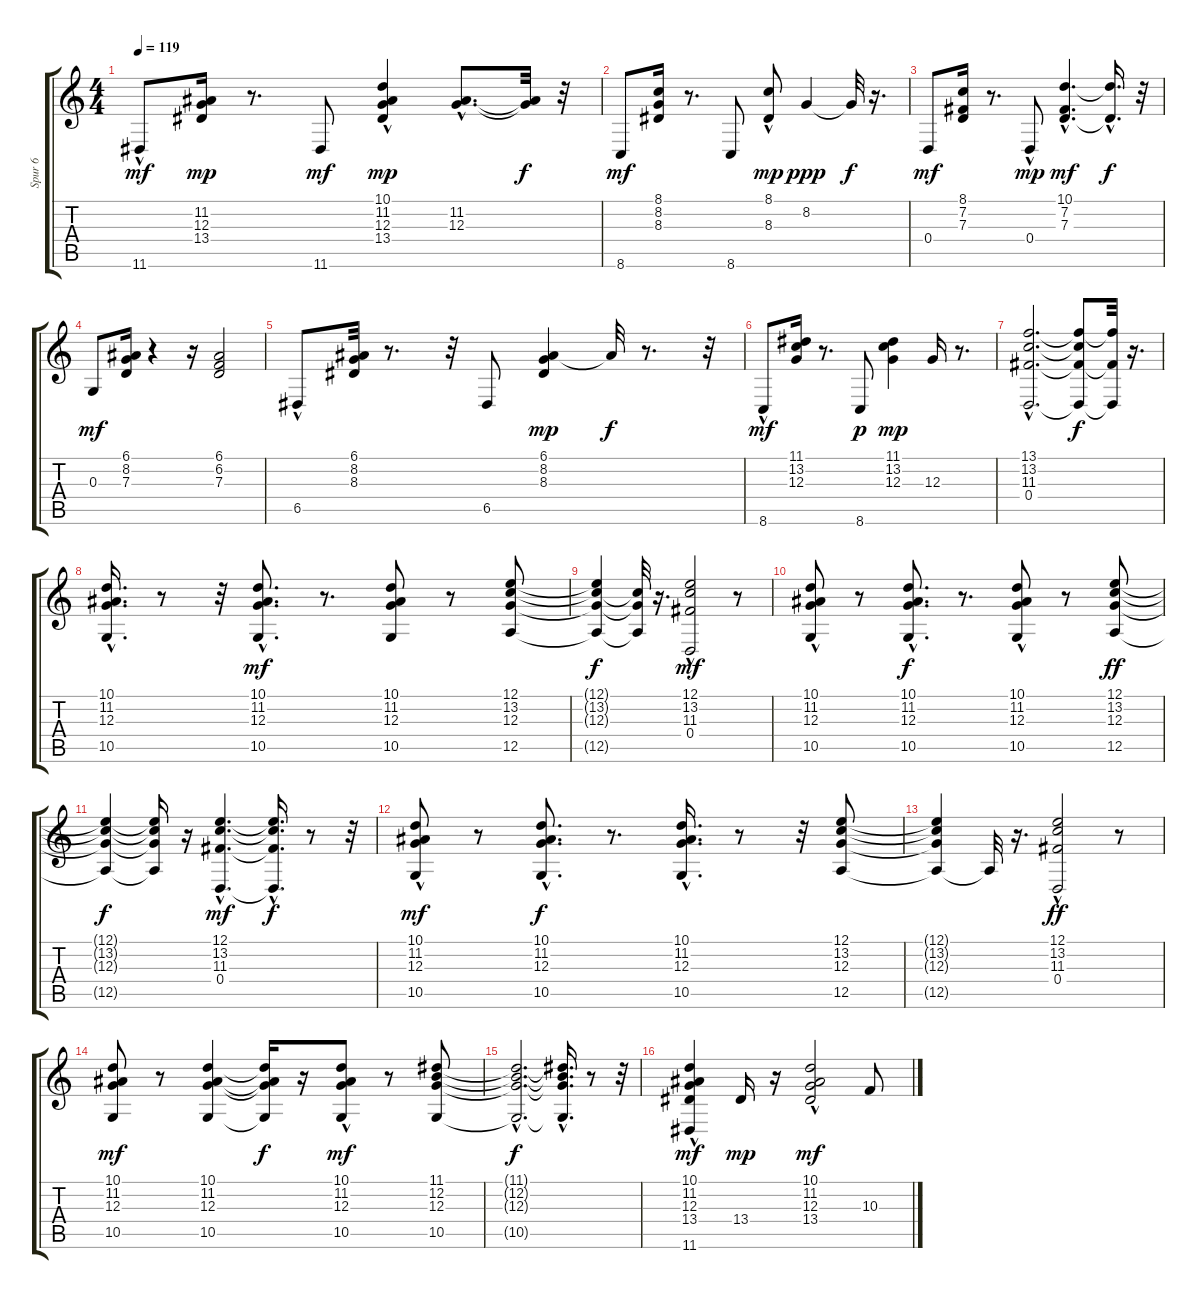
\track ("Spur 6" "Spur 6") {instrument electricpiano1}
\staff {score tabs}
\tuning (E4 B3 G3 D3 A2 E2) {hide}
\ts (4 4)
\tempo 119
\clef g2
\ks c
11.6{hac}.8{dy mf} (11.2 12.3 13.4).16{dy mp} r.8{d} 11.6.8{dy mf} (10.1{hac} 11.2{hac} 12.3{hac} 13.4).4{dy mp} (11.2{hac} 12.3{hac}).8{d} (11.2{t} 12.3{t}).32{dy f} r.32 |
8.6.8{dy mf} (8.1 8.2 8.3).16 r.8{d} 8.6.8 (8.1{hac} 8.3{hac}).8{dy mp} 8.2.4{dy ppp} 8.2{t}.32{dy f} r.16{d} |
0.4.8{dy mf} (8.1 7.2 7.3).16 r.8{d} 0.4{hac}.8{dy mp} (10.1{hac} 7.2{hac} 7.3{hac}).4{d dy mf} (10.1{t} 7.3{hac t}).16{d dy f} r.32 |
0.3.8{dy mf} (6.1 8.2 7.3).16 r.4 r.16 (6.1 6.2 7.3).2 |
6.5{hac}.8 (6.1 8.2 8.3).32 r.8{d} r.32 6.5.8 (6.1 8.2 8.3).4{dy mp} 6.1{t}.32{dy f} r.8{d} r.32 |
8.6{hac}.8{dy mf} (11.1 13.2 12.3).16 r.8{d} 8.6.8{dy p} (11.1 13.2 12.3).4{dy mp} 12.3.16 r.8{d} |
(13.1{hac} 13.2{hac} 11.3{hac} 0.4{hac}).2{d} (13.1{t} 13.2{t} 11.3{t} 0.4{t}).8{dy f} (13.1{t} 11.3{t} 0.4{t}).32 r.16{d} |
(10.1{hac} 11.2{hac} 12.3{hac} 10.5{hac}).16{d} r.8 r.32 (10.1 11.2 12.3 10.5{hac}).8{d dy mf} r.8{d} (10.1 11.2 12.3 10.5).8 r.8 (12.1 13.2 12.3 12.5).8 |
(12.1{t} 13.2{t} 12.3{t} 12.5{t}).4{dy f} (13.2{t} 12.3{t} 12.5{t}).32 r.16{d} (12.1{hac} 13.2 11.3 0.4).2{dy mf} r.8 |
(10.1{hac} 11.2 12.3{hac} 10.5).8 r.8 (10.1{hac} 11.2{hac} 12.3{hac} 10.5{hac}).8{d dy f} r.8{d} (10.1 11.2 12.3{hac} 10.5).8 r.8 (12.1 13.2 12.3 12.5).8{dy ff} |
(12.1{t} 13.2{t} 12.3{t} 12.5{t}).4{dy f} (12.1{t} 13.2{t} 12.3{t} 12.5{t}).16 r.16 (12.1{hac} 13.2{hac} 11.3{hac} 0.4{hac}).4{d dy mf} (12.1{t} 13.2{t} 11.3{t} 0.4{hac t}).16{d dy f} r.8 r.32 |
(10.1{hac} 11.2{hac} 12.3{hac} 10.5).8{dy mf} r.8 (10.1{hac} 11.2{hac} 12.3{hac} 10.5{hac}).8{d dy f} r.8{d} (10.1{hac} 11.2{hac} 12.3{hac} 10.5{hac}).16{d} r.8 r.32 (12.1 13.2 12.3 12.5).8 |
(12.1{t} 13.2{t} 12.3{t} 12.5{t}).4 12.5{t}.32 r.16{d} (12.1{hac} 13.2{hac} 11.3 0.4).2{dy ff} r.8 |
(10.1 11.2 12.3 10.5).8{dy mf} r.8 (10.1 11.2 12.3 10.5).4 (10.1{t} 11.2{t} 12.3{t} 10.5{t}).16{dy f} r.16 (10.1{hac} 11.2 12.3 10.5).8{dy mf} r.8 (11.1 12.2 12.3 10.5).8 |
(11.1{hac t} 12.2{hac t} 12.3{hac t} 10.5{hac t}).2{d dy f} (11.1{t} 12.2{t} 12.3{t} 10.5{hac t}).16{d} r.8 r.32 |
(10.1 11.2 12.3 13.4{hac} 11.6{hac}).4{dy mf} 13.4.16{dy mp} r.16 (10.1 11.2{hac} 12.3 13.4{hac}).2{dy mf} 10.3.8
